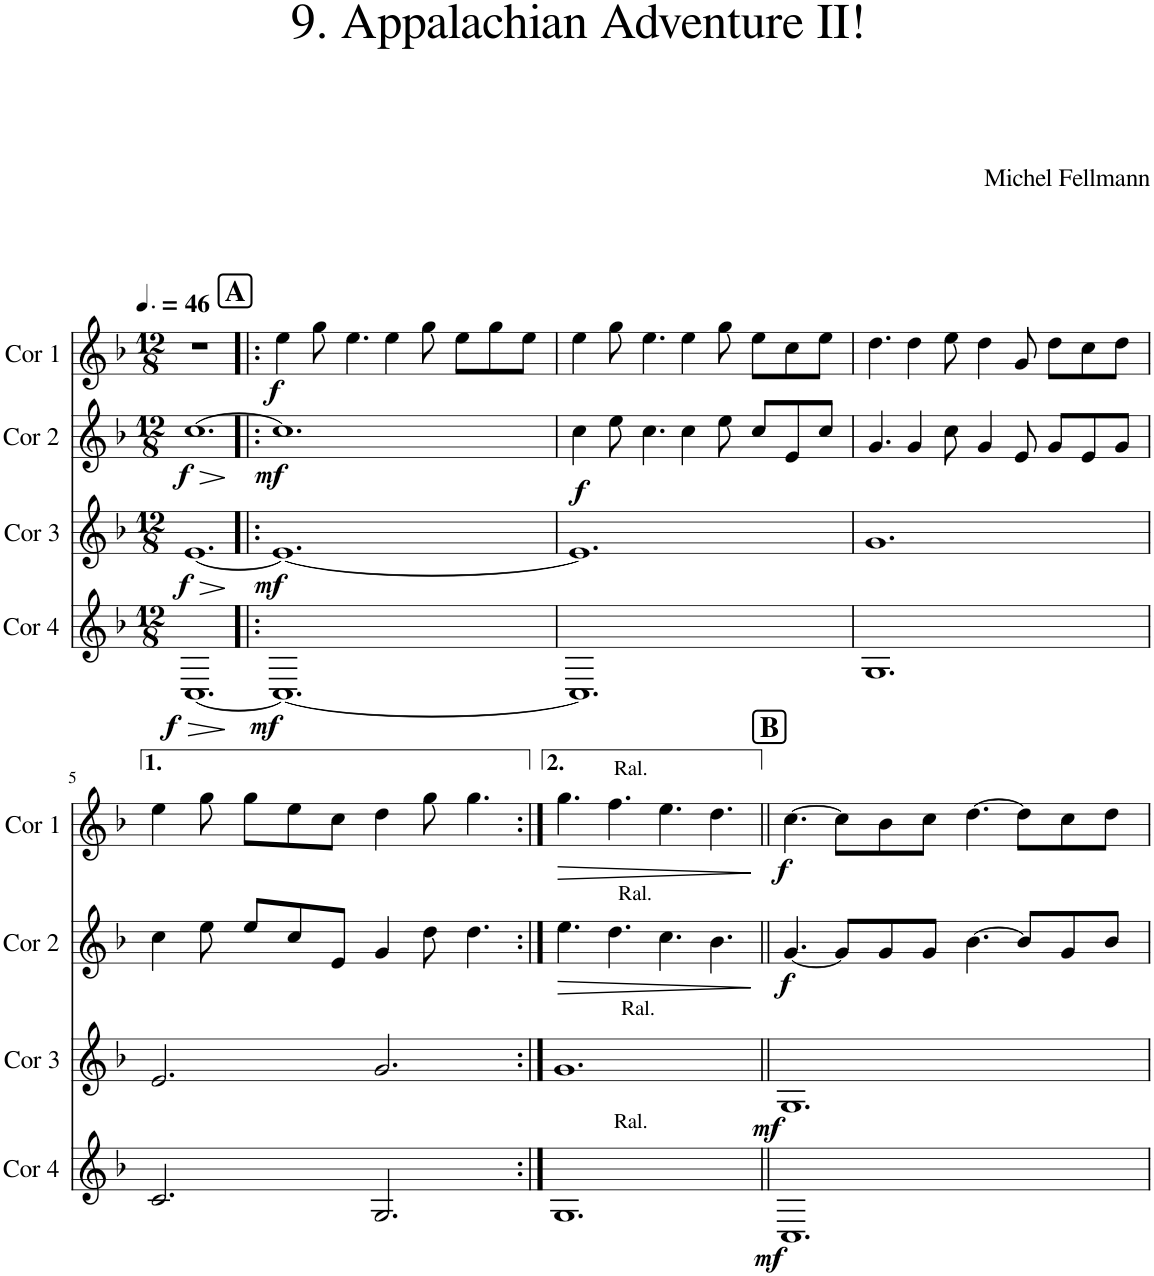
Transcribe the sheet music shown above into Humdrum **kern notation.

**kern	**dynam	**kern	**dynam	**kern	**dynam	**kern	**dynam
*part4	*part4	*part3	*part3	*part2	*part2	*part1	*part1
*staff4	*staff4	*staff3	*staff3	*staff2	*staff2	*staff1	*staff1
*I"Cor 4	*	*I"Cor 3	*	*I"Cor 2	*	*I"Cor 1	*
*I'Cor 4	*	*I'Cor 3	*	*I'Cor 2	*	*I'Cor 1	*
*clefG2	*	*clefG2	*	*clefG2	*	*clefG2	*
*Trd4c7	*	*Trd4c7	*	*Trd4c7	*	*Trd4c7	*
*k[b-]	*	*k[b-]	*	*k[b-]	*	*k[b-]	*
*M12/8	*	*M12/8	*	*M12/8	*	*M12/8	*
*MM69	*	*MM69	*	*MM69	*	*MM69	*
=1	=1	=1	=1	=1	=1	=1	=1
!	!LO:HP:b	!	!LO:HP:b	!	!LO:HP:b	!	!
!	!LO:DY:n=1:b	!	!LO:DY:n=1:b	!	!LO:DY:n=1:b	!	!
[1.C	> f	[1.e	> f	[1.cc	> f	1.r	.
.	]	.	]	.	]	.	.
!!LO:REH:place=s1:a:B:cj:fs=14:t=A
=2!|:	=2!|:	=2!|:	=2!|:	=2!|:	=2!|:	=2!|:	=2!|:
!	!LO:DY:b	!	!LO:DY:b	!	!LO:DY:b	!	!LO:DY:b
1.C_	mf	1.e_	mf	1.cc]	mf	4ee\	f
.	.	.	.	.	.	8gg\	.
.	.	.	.	.	.	4.ee\	.
.	.	.	.	.	.	4ee\	.
.	.	.	.	.	.	8gg\	.
.	.	.	.	.	.	8ee\L	.
.	.	.	.	.	.	8gg\	.
.	.	.	.	.	.	8ee\J	.
=3	=3	=3	=3	=3	=3	=3	=3
!	!	!	!	!	!LO:DY:b	!	!
1.C]	.	1.e]	.	4cc\	f	4ee\	.
.	.	.	.	8ee\	.	8gg\	.
.	.	.	.	4.cc\	.	4.ee\	.
.	.	.	.	4cc\	.	4ee\	.
.	.	.	.	8ee\	.	8gg\	.
.	.	.	.	8cc/L	.	8ee\L	.
.	.	.	.	8e/	.	8cc\	.
.	.	.	.	8cc/J	.	8ee\J	.
=4	=4	=4	=4	=4	=4	=4	=4
1.G	.	1.g	.	4.g/	.	4.dd\	.
.	.	.	.	4g/	.	4dd\	.
.	.	.	.	8cc\	.	8ee\	.
.	.	.	.	4g/	.	4dd\	.
.	.	.	.	8e/	.	8g/	.
.	.	.	.	8g/L	.	8dd\L	.
.	.	.	.	8e/	.	8cc\	.
.	.	.	.	8g/J	.	8dd\J	.
!!LO:LB:g=z
=5	=5	=5	=5	=5	=5	=5	=5
2.c/	.	2.e/	.	4cc\	.	4ee\	.
.	.	.	.	8ee\	.	8gg\	.
.	.	.	.	8ee/L	.	8gg\L	.
.	.	.	.	8cc/	.	8ee\	.
.	.	.	.	8e/J	.	8cc\J	.
2.G/	.	2.g/	.	4g/	.	4dd\	.
.	.	.	.	8dd\	.	8gg\	.
.	.	.	.	4.dd\	.	4.gg\	.
=6:|!	=6:|!	=6:|!	=6:|!	=6:|!	=6:|!	=6:|!	=6:|!
!	!	!	!	!	!LO:HP:b	!	!LO:HP:b
*^	*	*^	*	*	*	*	*
1.G	4.ryy	.	1.g	4.ryy	.	4.ee\	>	4.gg\	>
!	!	!	!	!	!	!	!	!LO:TX:a:t=Ral.	!
!	!	!	!	!	!	!LO:TX:a:t=Ral.	!	!	!
!	!	!	!	!LO:TX:a:t=Ral.	!	!	!	!	!
!	!LO:TX:a:t=Ral.	!	!	!	!	!	!	!	!
.	1ryy	.	.	1ryy	.	4.dd\	.	4.ff\	.
.	.	.	.	.	.	4.cc\	.	4.ee\	.
.	.	.	.	.	.	4.b-\	.	4.dd\	.
.	8ryy	.	.	8ryy	.	.	.	.	.
.	.	.	.	.	.	.	]	.	]
!!LO:REH:place=s1:a:B:cj:fs=14:t=B
=7||	=7||	=7||	=7||	=7||	=7||	=7||	=7||	=7||	=7||
!	!	!LO:DY:b	!	!	!LO:DY:b	!	!LO:DY:b	!	!LO:DY:b
*v	*v	*	*	*	*	*	*	*	*
*	*	*v	*v	*	*	*	*	*
1.C	mf	1.G	mf	[4.g/	f	[4.cc\	f
.	.	.	.	8g/L]	.	8cc\L]	.
.	.	.	.	8g/	.	8b-\	.
.	.	.	.	8g/J	.	8cc\J	.
.	.	.	.	[4.b-\	.	[4.dd\	.
.	.	.	.	8b-/L]	.	8dd\L]	.
.	.	.	.	8g/	.	8cc\	.
.	.	.	.	8b-/J	.	8dd\J	.
=	=	=	=	=	=	=	=
*-	*-	*-	*-	*-	*-	*-	*-
